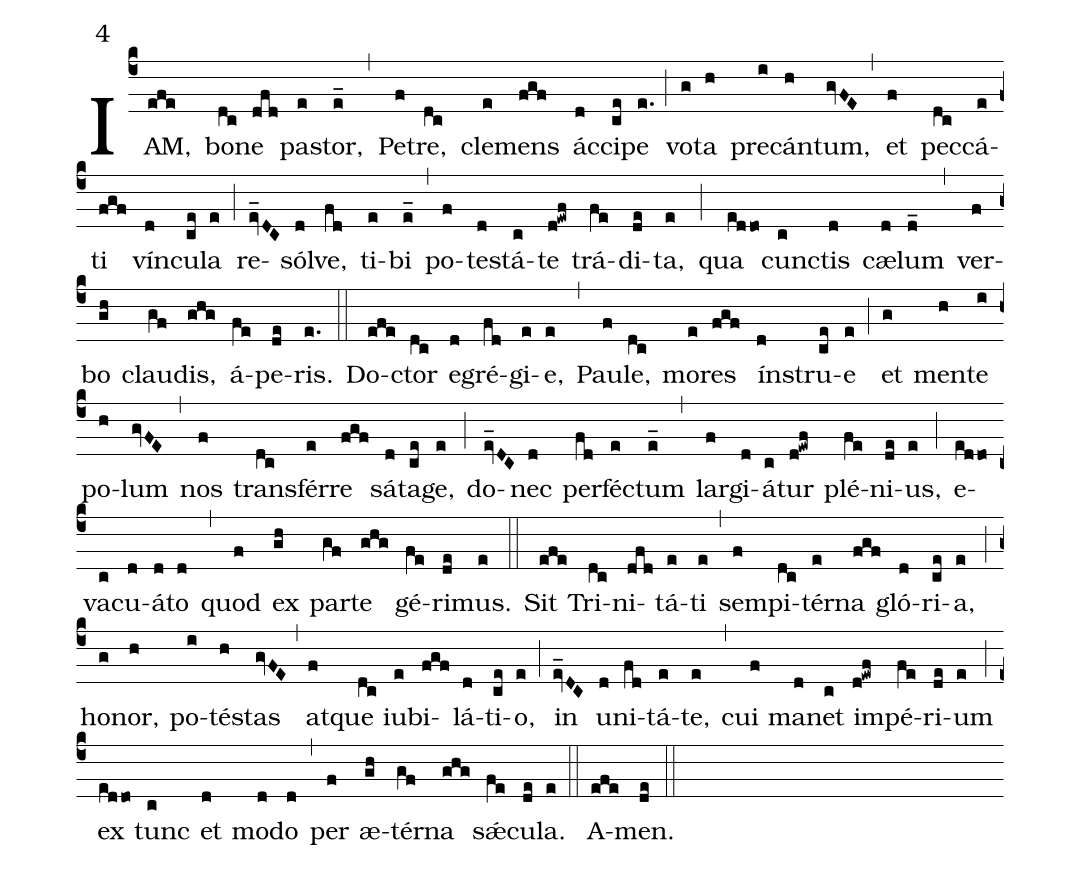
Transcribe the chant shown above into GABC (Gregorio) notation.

mode: 4;
%%
(c4)
IAM,(efe) bo(dc)ne(dfd) pa(e)stor,(e_) (,)
Pe(f)tre,(dc) cle(e)mens(fgf) ác(d)ci(ce)pe(e.) (;)
vo(g)ta(h) pre(i)cán(h)tum,(gvFE) (,)
et(f) pec(dc)cá(e)ti(fgf) vín(d)cu(ce)la(e) (;)
re(ev_DC)sól(d)ve,(fd) ti(e)bi(e_) (,)
po(f)te(d)stá(c)te(d!ewf) trá(fe)di(de)ta,(e) (;)
qua(eddo) cun(c)ctis(d) cæ(d)lum(d_) (,)
ver(f)bo(gh) clau(gf)dis,(ghg) á(fe)pe(de)ris.(e.) (::)

Do(efe)ctor(dc) e(d)gré(fd)gi(e)e,(e) (,)
Pau(f)le,(dc) mo(e)res(fgf) ín(d)stru(ce)e(e) (;)
et(g) men(h)te(i) po(h)lum(gvFE) (,)
nos(f) trans(dc)fér(e)re(fgf) sá(d)ta(ce)ge,(e) (;)
do(ev_DC)nec(d) per(fd)fé(e)ctum(e_) (,)
lar(f)gi(d)á(c)tur(d!ewf) plé(fe)ni(de)us,(e) (;)
e(eddo)va(c)cu(d)á(d)to(d) (,)
quod(f) ex(gh) par(gf)te(ghg) gé(fe)ri(de)mus.(e) (::)

Sit(efe) Tri(dc)ni(dfd)tá(e)ti(e) (,)
sem(f)pi(dc)tér(e)na(fgf) gló(d)ri(ce)a,(e) (;)
ho(g)nor,(h) po(i)té(h)stas(gvFE) (,)
at(f)que(dc) iu(e)bi(fgf)lá(d)ti(ce)o,(e) (;)
in(ev_DC) u(d)ni(fd)tá(e)te,(e) (,)
cui(f) ma(d)net(c) im(d!ewf)pé(fe)ri(de)um(e) (;)
ex(eddo) tunc(c) et(d) mo(d)do(d) (,)
per(f) æ(gh)tér(gf)na(ghg) sǽ(fe)cu(de)la.(e) (::)

A(efe)men.(de) (::)
